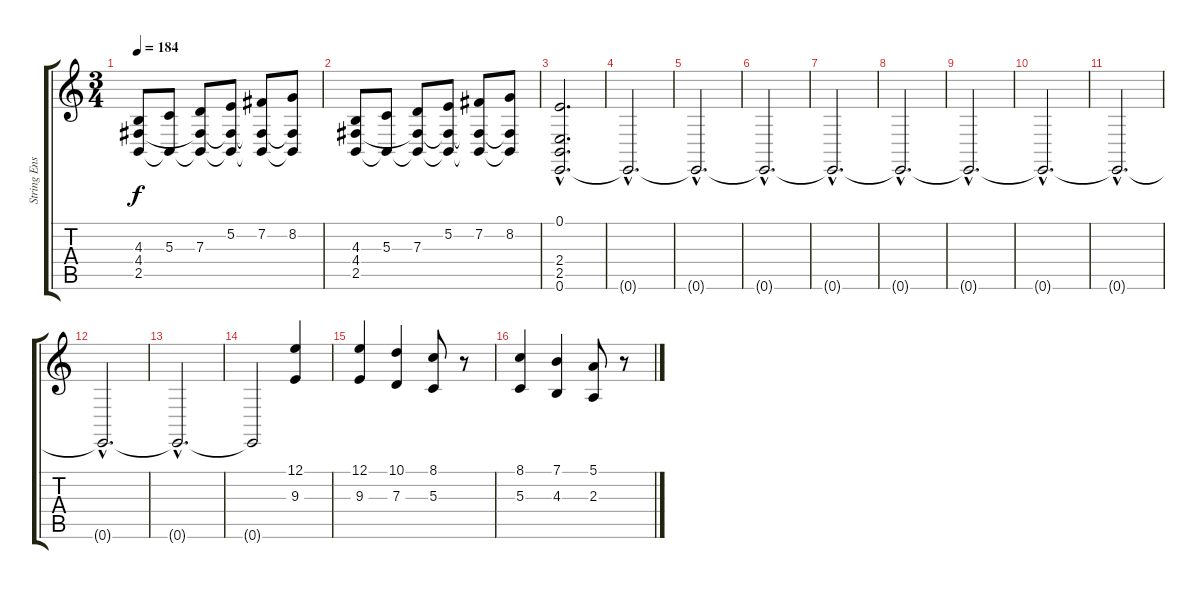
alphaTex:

\track ("String Ensemble" "String Ens") {instrument stringensemble1}
\staff {score tabs}
\tuning (E4 B3 G3 D3 A2 E2) {hide}
\ts (3 4)
\tempo 184
\clef g2
\ks c
(4.3 4.4 2.5).8{dy f} (5.3 2.5{t}).8 (7.3 4.4{t} 2.5{t}).8 (5.2 4.4{t} 2.5{t}).8 (7.2 4.4{t} 2.5{t}).8 (8.2 4.4{t} 2.5{t}).8 |
(4.3 4.4 2.5).8 (5.3 2.5{t}).8 (7.3 4.4{t} 2.5{t}).8 (5.2 4.4{t} 2.5{t}).8 (7.2 4.4{t} 2.5{t}).8 (8.2 4.4{t} 2.5{t}).8 |
(0.1{hac} 2.4{hac} 2.5{hac} 0.6{hac}).2{d} |
0.6{hac t}.2{d} |
0.6{hac t}.2{d} |
0.6{hac t}.2{d} |
0.6{hac t}.2{d} |
0.6{hac t}.2{d} |
0.6{hac t}.2{d} |
0.6{hac t}.2{d} |
0.6{hac t}.2{d} |
0.6{hac t}.2{d} |
0.6{hac t}.2{d} |
0.6{t}.2 (12.1 9.3).4 |
(12.1 9.3).4 (10.1 7.3).4 (8.1 5.3).8 r.8 |
(8.1 5.3).4 (7.1 4.3).4 (5.1 2.3).8 r.8
